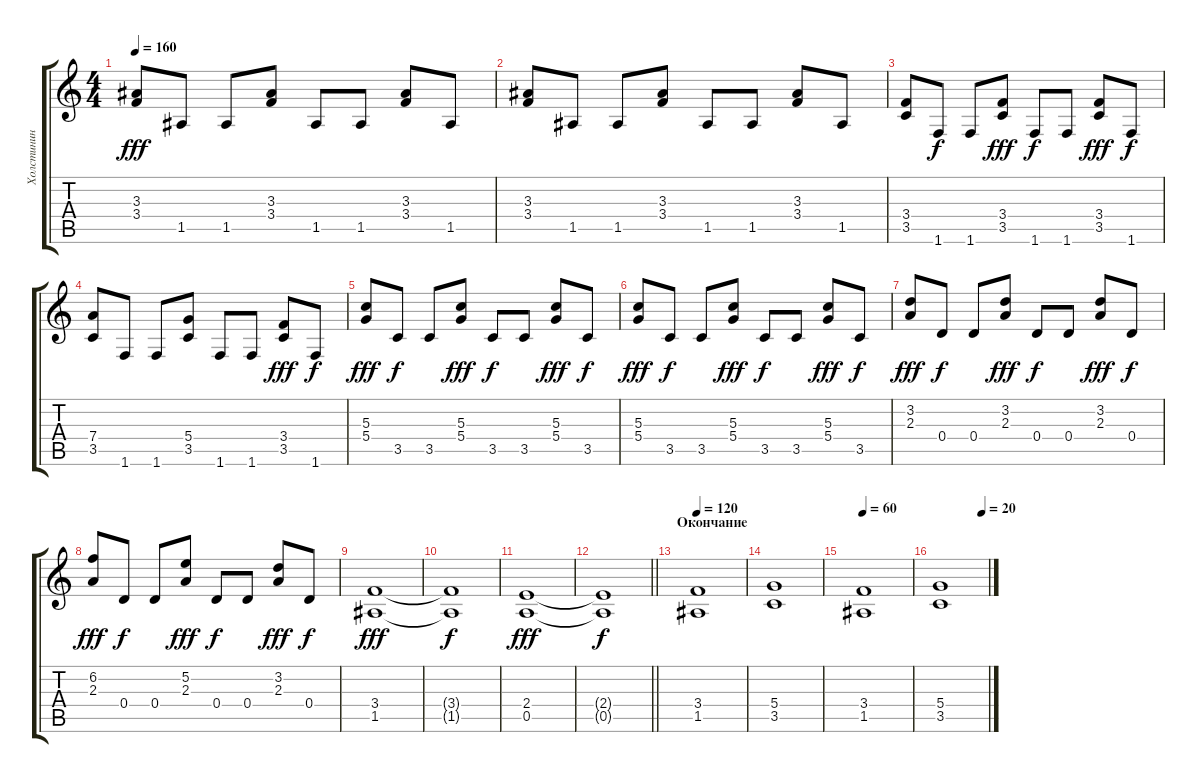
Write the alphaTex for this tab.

\track ("Холстинин" "Холстинин") {instrument overdrivenguitar}
\staff {score tabs}
\tuning (E4 B3 G3 D3 A2 E2) {hide}
\ts (4 4)
\tempo 160
\clef g2
\ks c
(3.3 3.4).8{dy fff} 1.5.8 1.5.8 (3.3 3.4).8 1.5.8 1.5.8 (3.3 3.4).8 1.5.8 |
(3.3 3.4).8 1.5.8 1.5.8 (3.3 3.4).8 1.5.8 1.5.8 (3.3 3.4).8 1.5.8 |
(3.4 3.5).8 1.6.8{dy f} 1.6.8 (3.4 3.5).8{dy fff} 1.6.8{dy f} 1.6.8 (3.4 3.5).8{dy fff} 1.6.8{dy f} |
(7.4 3.5).8 1.6.8 1.6.8 (5.4 3.5).8 1.6.8 1.6.8 (3.4 3.5).8{dy fff} 1.6.8{dy f} |
(5.3 5.4).8{dy fff} 3.5.8{dy f} 3.5.8 (5.3 5.4).8{dy fff} 3.5.8{dy f} 3.5.8 (5.3 5.4).8{dy fff} 3.5.8{dy f} |
(5.3 5.4).8{dy fff} 3.5.8{dy f} 3.5.8 (5.3 5.4).8{dy fff} 3.5.8{dy f} 3.5.8 (5.3 5.4).8{dy fff beam Up} 3.5.8{dy f beam Up} |
(3.2 2.3).8{dy fff} 0.4.8{dy f} 0.4.8 (3.2 2.3).8{dy fff} 0.4.8{dy f} 0.4.8 (3.2 2.3).8{dy fff} 0.4.8{dy f} |
(6.2 2.3).8{dy fff} 0.4.8{dy f} 0.4.8 (5.2 2.3).8{dy fff} 0.4.8{dy f} 0.4.8 (3.2 2.3).8{dy fff} 0.4.8{dy f} |
(3.4 1.5).1{dy fff} |
(3.4{t} 1.5{t}).1{dy f} |
(2.4 0.5).1{dy fff} |
\barLineRight lightlight
(2.4{t} 0.5{t}).1{dy f} |
\section ("" "Окончание")
\tempo 120
(3.4 1.5).1 |
(5.4 3.5).1 |
\tempo 60
(3.4 1.5).1 |
\tempo (20 0.875)
(5.4 3.5).1
